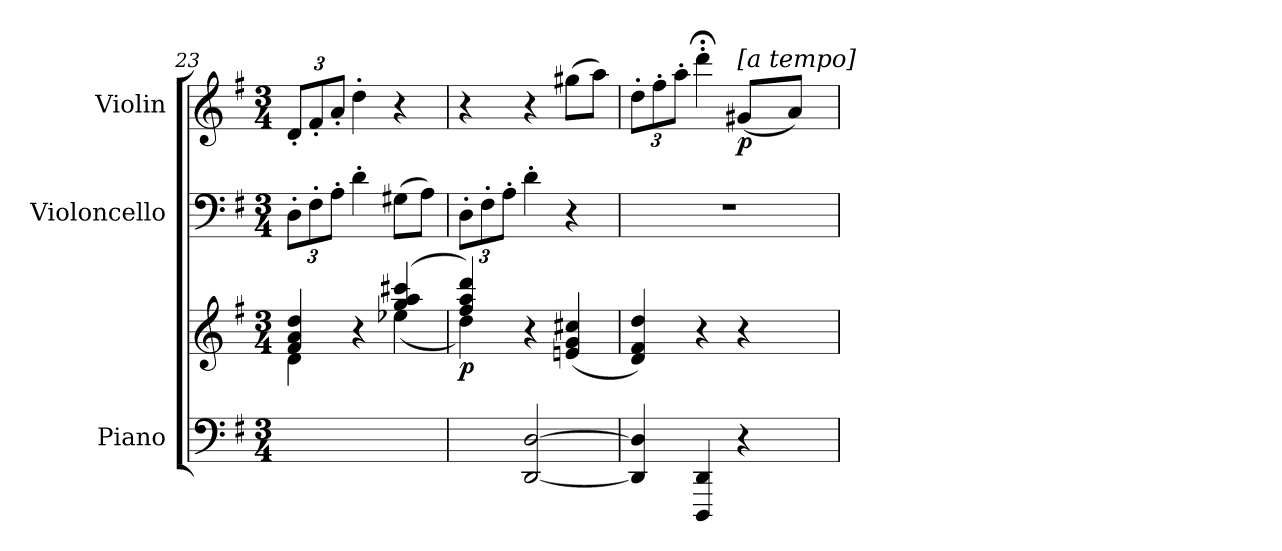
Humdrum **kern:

**kern	**kern	**dynam	**kern	**kern	**dynam
*part3	*part3	*part3	*part2	*part1	*part1
*staff4	*staff3	*staff3/4	*staff2	*staff1	*staff1
*I"Piano	*	*	*I"Violoncello	*I"Violin	*
*I'Pno.	*	*	*I'Vc.	*I'Vln.	*
*clefF4	*clefG2	*	*clefF4	*clefG2	*
*k[f#]	*k[f#]	*	*k[f#]	*k[f#]	*
*M3/4	*M3/4	*	*M3/4	*M3/4	*
=23	=23	=23	=23	=23	=23
*	*^	*	*	*	*
*	*	*	*	*Xbrackettup	*Xbrackettup	*
4ryy	4f#/ 4a/ 4dd/	4d\	.	12D'\L	12d'/L	.
.	.	.	.	12F#'\	12f#'/	.
.	.	.	.	12A'\J	12a'/J	.
4ryy	4r	4ryy	.	4d'\	4dd'\	.
4ryy	(>4gg/ 4aa/ 4ccc#X/	(<4ee-X\	.	(8G#X\L	4r	.
.	.	.	.	8A\J)	.	.
=24	=24	=24	=24	=24	=24	=24
!	!	!	!LO:DY:b	!	!	!
4ryy	4ff#/ 4aa/ 4ddd/)	4dd\)	p	12D'\L	4r	.
.	.	.	.	12F#'\	.	.
.	.	.	.	12A'\J	.	.
[2DD/ [2D/	4r	2ryy	.	4d'\	4r	.
.	(4eni/ 4g/ 4cc#X/	.	.	4r	(8gg#X\L	.
.	.	.	.	.	8aa\J)	.
*	*v	*v	*	*	*	*
=25	=25	=25	=25	=25	=25
4DD/] 4D/]	4d/ 4f#/ 4dd/)	.	2.r	12dd'\L	.
.	.	.	.	12ff#'\	.
.	.	.	.	12aa'\J	.
4DDD/ 4DD/	4r	.	.	4ddd;<'\	.
!	!	!	!	!LO:TX:a:B:t=[a tempo]	!
!	!	!	!	!	!LO:DY:b
4r	4r	.	.	(8g#X/L	p
.	.	.	.	8a/J)	.
=	=	=	=	=	=
*-	*-	*-	*-	*-	*-
